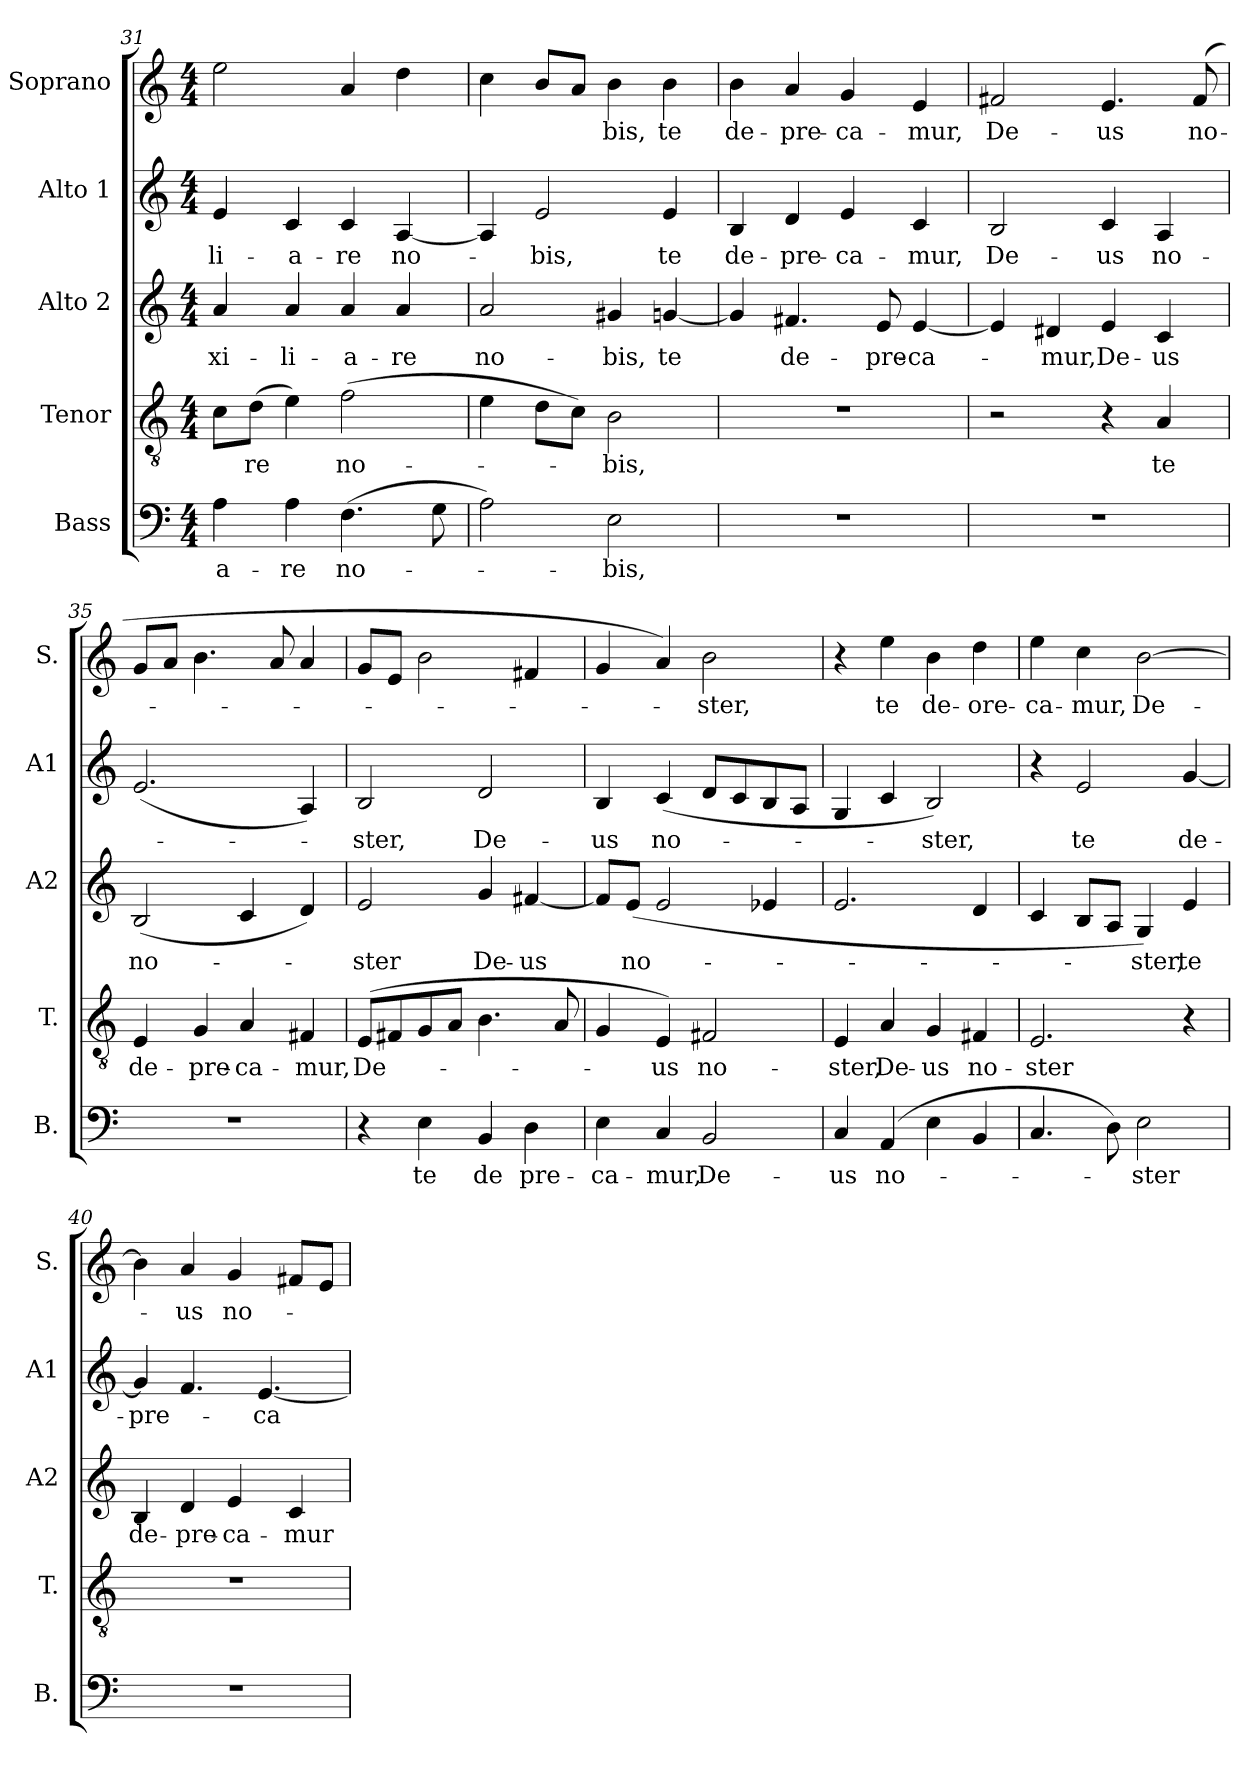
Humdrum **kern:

**kern	**text	**kern	**text	**kern	**text	**kern	**text	**kern	**text
*part5	*part5	*part4	*part4	*part3	*part3	*part2	*part2	*part1	*part1
*staff5	*staff5	*staff4	*staff4	*staff3	*staff3	*staff2	*staff2	*staff1	*staff1
*I"Bass	*	*I"Tenor	*	*I"Alto 2	*	*I"Alto 1	*	*I"Soprano	*
*I'B.	*	*I'T.	*	*I'A2	*	*I'A1	*	*I'S.	*
*clefF4	*	*clefGv2	*	*clefG2	*	*clefG2	*	*clefG2	*
*k[]	*	*k[]	*	*k[]	*	*k[]	*	*k[]	*
*M4/4	*	*M4/4	*	*M4/4	*	*M4/4	*	*M4/4	*
=31	=31	=31	=31	=31	=31	=31	=31	=31	=31
!	!LO:LY:b	!	!	!	!LO:LY:b	!	!LO:LY:b	!	!
4A\	-a-	8c\L	.	4a/	-xi-	4e/	-li-	2ee\	.
!	!	!	!LO:LY:b	!	!	!	!	!	!
.	.	(>8d\J	-re	.	.	.	.	.	.
!	!LO:LY:b	!	!	!	!LO:LY:b	!	!LO:LY:b	!	!
4A\	-re	4e\)	.	4a/	-li-	4c/	-a-	.	.
!	!LO:LY:b	!	!LO:LY:b	!	!LO:LY:b	!	!LO:LY:b	!	!
(>4.F\	no-	(>2f\	no-	4a/	-a-	4c/	-re	4a/	.
!	!	!	!	!	!LO:LY:b	!	!LO:LY:b	!	!
.	.	.	.	4a/	-re	[4A/	no-	4dd\	.
8G\	.	.	.	.	.	.	.	.	.
=32	=32	=32	=32	=32	=32	=32	=32	=32	=32
!	!	!	!	!	!LO:LY:b	!	!	!	!
2A\)	.	4e\	.	2a/	no-	4A/]	.	4cc\	.
!	!	!	!	!	!	!	!LO:LY:b	!	!
.	.	8d\L	.	.	.	2e/	-bis,	8b/L	.
.	.	8c\J)	.	.	.	.	.	8a/J	.
!	!LO:LY:b	!	!LO:LY:b	!	!LO:LY:b	!	!	!	!LO:LY:b
2E\	-bis,	2B\	-bis,	4g#X/	-bis,	.	.	4b\	-bis,
!	!	!	!	!	!LO:LY:b	!	!LO:LY:b	!	!LO:LY:b
.	.	.	.	[4gn/	te	4e/	te	4b\	te
!!LO:PB:g=z
=33	=33	=33	=33	=33	=33	=33	=33	=33	=33
!	!	!	!	!	!	!	!LO:LY:b	!	!LO:LY:b
1r	.	1r	.	4g/]	.	4B/	de-	4b\	de-
!	!	!	!	!	!LO:LY:b	!	!LO:LY:b	!	!LO:LY:b
.	.	.	.	4.f#X/	de-	4d/	-pre-	4a/	-pre-
!	!	!	!	!	!	!	!LO:LY:b	!	!LO:LY:b
.	.	.	.	.	.	4e/	-ca-	4g/	-ca-
!	!	!	!	!	!LO:LY:b	!	!	!	!
.	.	.	.	8e/	-pre-	.	.	.	.
!	!	!	!	!	!LO:LY:b	!	!LO:LY:b	!	!LO:LY:b
.	.	.	.	[4e/	-ca-	4c/	-mur,	4e/	-mur,
=34	=34	=34	=34	=34	=34	=34	=34	=34	=34
!	!	!	!	!	!	!	!LO:LY:b	!	!LO:LY:b
1r	.	2r	.	4e/]	.	2B/	De-	2f#X/	De-
!	!	!	!	!	!LO:LY:b	!	!	!	!
.	.	.	.	4d#X/	-mur,	.	.	.	.
!	!	!	!	!	!LO:LY:b	!	!LO:LY:b	!	!LO:LY:b
.	.	4r	.	4e/	De-	4c/	-us	4.e/	-us
!	!	!	!LO:LY:b	!	!LO:LY:b	!	!LO:LY:b	!	!
.	.	4A/	te	4c/	-us	4A/	no-	.	.
!	!	!	!	!	!	!	!	!	!LO:LY:b
.	.	.	.	.	.	.	.	(>8f#/	no-
=35	=35	=35	=35	=35	=35	=35	=35	=35	=35
!	!	!	!LO:LY:b	!	!LO:LY:b	!	!	!	!
1r	.	4E/	de-	(<2B/	no-	(<2.e/	.	8g/L	.
.	.	.	.	.	.	.	.	8a/J	.
!	!	!	!LO:LY:b	!	!	!	!	!	!
.	.	4G/	-pre-	.	.	.	.	4.b\	.
!	!	!	!LO:LY:b	!	!	!	!	!	!
.	.	4A/	-ca-	4c/	.	.	.	.	.
.	.	.	.	.	.	.	.	8a/	.
!	!	!	!LO:LY:b	!	!	!	!	!	!
.	.	4F#X/	-mur,	4d/)	.	4A/)	.	4a/	.
=36	=36	=36	=36	=36	=36	=36	=36	=36	=36
!	!	!	!LO:LY:b	!	!LO:LY:b	!	!LO:LY:b	!	!
4r	.	(>8E/L	De-	2e/	-ster	2B/	-ster,	8g/L	.
.	.	8F#X/	.	.	.	.	.	8e/J	.
!	!LO:LY:b	!	!	!	!	!	!	!	!
4E\	te	8G/	.	.	.	.	.	2b\	.
.	.	8A/J	.	.	.	.	.	.	.
!	!LO:LY:b	!	!	!	!LO:LY:b	!	!LO:LY:b	!	!
4BB/	de	4.B\	.	4g/	De-	2d/	De-	.	.
!	!LO:LY:b	!	!	!	!LO:LY:b	!	!	!	!
4D\	pre-	.	.	[4f#X/	-us	.	.	4f#X/	.
.	.	8A/	.	.	.	.	.	.	.
!!LO:LB:g=z
=37	=37	=37	=37	=37	=37	=37	=37	=37	=37
!	!LO:LY:b	!	!	!	!	!	!LO:LY:b	!	!
4E\	-ca-	4G/	.	8f#/L]	.	4B/	-us	4g/	.
!	!	!	!	!	!LO:LY:b	!	!	!	!
.	.	.	.	(>8e/J	no-	.	.	.	.
!	!LO:LY:b	!	!LO:LY:b	!	!	!	!LO:LY:b	!	!
4C/	-mur,	4E/)	-us	2e/	.	(>4c/	no-	4a/)	.
!	!LO:LY:b	!	!LO:LY:b	!	!	!	!	!	!LO:LY:b
2BB/	De-	2F#X/	no-	.	.	8d/L	.	2b\	-ster,
.	.	.	.	.	.	8c/	.	.	.
.	.	.	.	4e-X/	.	8B/	.	.	.
.	.	.	.	.	.	8A/J	.	.	.
=38	=38	=38	=38	=38	=38	=38	=38	=38	=38
!	!LO:LY:b	!	!LO:LY:b	!	!	!	!	!	!
4C/	-us	4E/	-ster,	2.e/	.	4G/	.	4r	.
!	!LO:LY:b	!	!LO:LY:b	!	!	!	!	!	!LO:LY:b
(>4AA/	no-	4A/	De-	.	.	4c/	.	4ee\	te
!	!	!	!LO:LY:b	!	!	!	!LO:LY:b	!	!LO:LY:b
4E\	.	4G/	-us	.	.	2B/)	-ster,	4b\	de-
!	!	!	!LO:LY:b	!	!	!	!	!	!LO:LY:b
4BB/	.	4F#X/	no-	4d/	.	.	.	4dd\	-ore-
=39	=39	=39	=39	=39	=39	=39	=39	=39	=39
!	!	!	!LO:LY:b	!	!	!	!	!	!LO:LY:b
4.C/	.	2.E/	-ster	4c/	.	4r	.	4ee\	-ca-
!	!	!	!	!	!	!	!LO:LY:b	!	!LO:LY:b
.	.	.	.	8B/L	.	2e/	te	4cc\	-mur,
8D\)	.	.	.	8A/J	.	.	.	.	.
!	!LO:LY:b	!	!	!	!LO:LY:b	!	!	!	!LO:LY:b
2E\	-ster	.	.	4G/)	-ster,	.	.	[2b\	De-
!	!	!	!	!	!LO:LY:b	!	!LO:LY:b	!	!
.	.	4r	.	4e/	te	[4g/	de-	.	.
=40	=40	=40	=40	=40	=40	=40	=40	=40	=40
!	!	!	!	!	!LO:LY:b	!	!LO:LY:b	!	!
1r	.	1r	.	4B/	de-	4g/]	-pre-	4b\]	.
!	!	!	!	!	!LO:LY:b	!	!	!	!LO:LY:b
.	.	.	.	4d/	-pre-	4.f/	.	4a/	-us
!	!	!	!	!	!LO:LY:b	!	!	!	!LO:LY:b
.	.	.	.	4e/	-ca-	.	.	4g/	no-
!	!	!	!	!	!	!	!LO:LY:b	!	!
.	.	.	.	.	.	[4.e/	-ca-	.	.
!	!	!	!	!	!LO:LY:b	!	!	!	!
.	.	.	.	4c/	-mur	.	.	8f#X/L	.
.	.	.	.	.	.	.	.	8e/J	.
=	=	=	=	=	=	=	=	=	=
*-	*-	*-	*-	*-	*-	*-	*-	*-	*-
